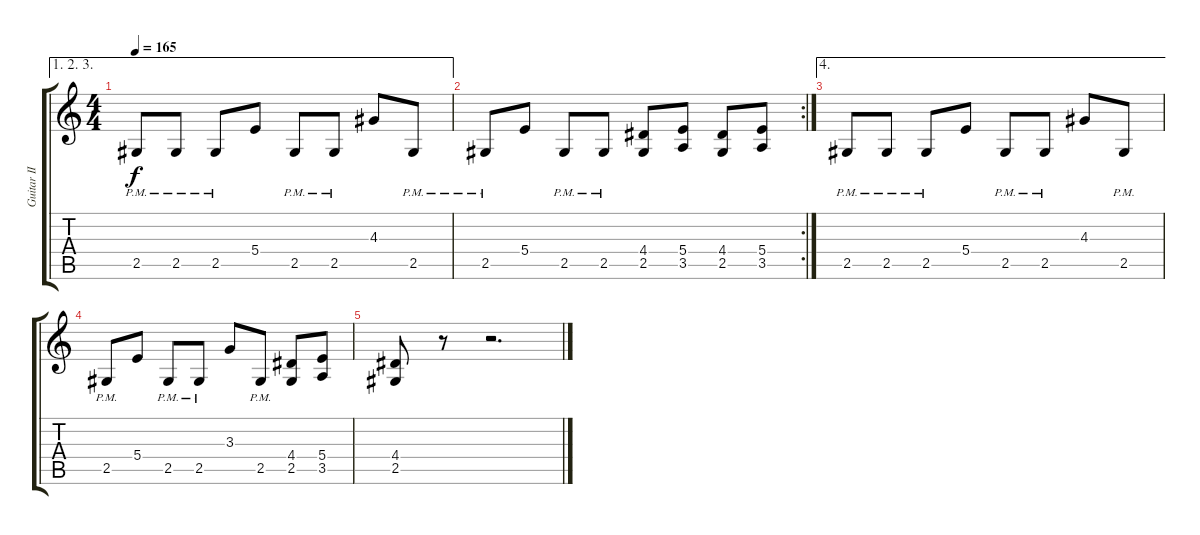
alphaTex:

\track ("Guitar II [Arve Isdal]" "Guitar II ") {instrument distortionguitar}
\staff {score tabs}
\tuning (Db4 Ab3 E3 B2 Gb2 Db2) {hide}
\ae (1 2 3)
\ts (4 4)
\tempo 165
\clef g2
\ks c
2.5{pm}.8{dy f} 2.5{pm}.8 2.5{pm}.8 5.4.8 2.5{pm}.8 2.5{pm}.8 4.3.8 2.5{pm}.8 |
\rc 2
2.5{pm}.8 5.4.8 2.5{pm}.8 2.5{pm}.8 (4.4 2.5).8 (5.4 3.5).8 (4.4 2.5).8 (5.4 3.5).8 |
\ae 4
2.5{pm}.8 2.5{pm}.8 2.5{pm}.8 5.4.8 2.5{pm}.8 2.5{pm}.8 4.3.8 2.5{pm}.8 |
2.5{pm}.8 5.4.8 2.5{pm}.8 2.5{pm}.8 3.3.8 2.5{pm}.8 (4.4 2.5).8 (5.4 3.5).8 |
(4.4 2.5).8 r.8 r.2{d}
